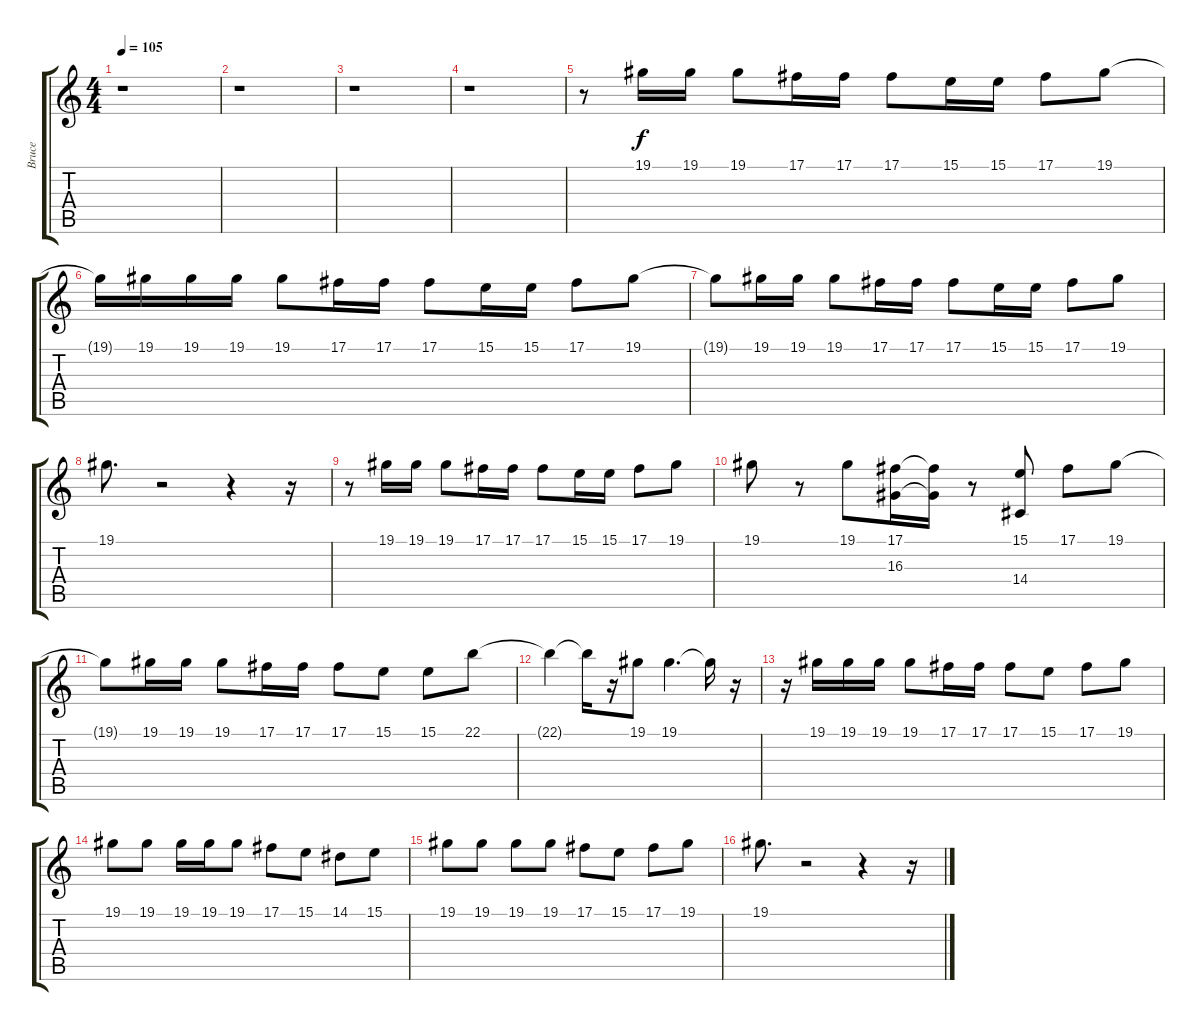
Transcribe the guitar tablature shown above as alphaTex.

\track ("Bruce" "Bruce") {instrument voiceoohs}
\staff {score tabs}
\tuning (Db4 Ab3 E3 B2 Gb2 Db2) {hide}
\ts (4 4)
\tempo 105
\clef g2
\ks c
r.1{dy f} |
r.1 |
r.1 |
r.1 |
r.8 19.1.16 19.1.16 19.1.8 17.1.16 17.1.16 17.1.8 15.1.16 15.1.16 17.1.8 19.1.8 |
19.1{t}.16 19.1.16 19.1.16 19.1.16 19.1.8 17.1.16 17.1.16 17.1.8 15.1.16 15.1.16 17.1.8 19.1.8 |
19.1{t}.8 19.1.16 19.1.16 19.1.8 17.1.16 17.1.16 17.1.8 15.1.16 15.1.16 17.1.8 19.1.8 |
19.1.8{d} r.2 r.4 r.16 |
r.8 19.1.16 19.1.16 19.1.8 17.1.16 17.1.16 17.1.8 15.1.16 15.1.16 17.1.8 19.1.8 |
19.1.8 r.8 19.1.8 (17.1 16.3).16 (17.1{t} 16.3{t}).16 r.8 (15.1 14.4).8 17.1.8 19.1.8 |
19.1{t}.8 19.1.16 19.1.16 19.1.8 17.1.16 17.1.16 17.1.8 15.1.8 15.1.8 22.1.8 |
22.1{t}.4 22.1{t}.16 r.16 19.1.8 19.1.4{d} 19.1{t}.16 r.16 |
r.16 19.1.16 19.1.16 19.1.16 19.1.8 17.1.16 17.1.16 17.1.8 15.1.8 17.1.8 19.1.8 |
19.1.8 19.1.8 19.1.16 19.1.16 19.1.8 17.1.8 15.1.8 14.1.8 15.1.8 |
19.1.8 19.1.8 19.1.8 19.1.8 17.1.8 15.1.8 17.1.8 19.1.8 |
19.1.8{d} r.2 r.4 r.16
